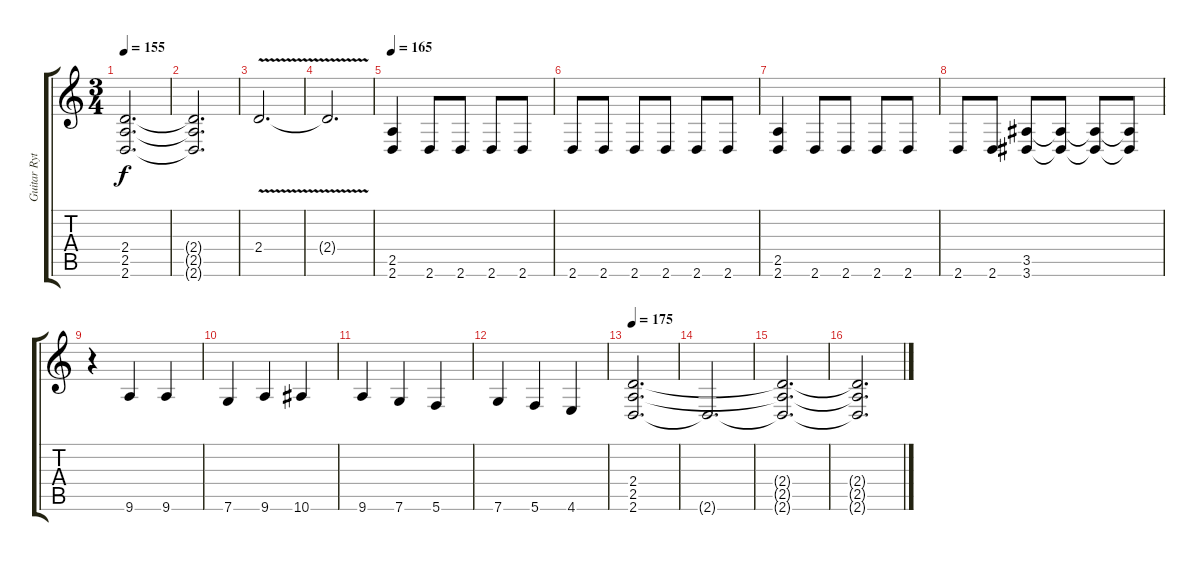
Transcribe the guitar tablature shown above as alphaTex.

\track ("Guitar Rythm" "Guitar Ryt") {instrument distortionguitar}
\staff {score tabs}
\tuning (D4 A3 F3 C3 G2 C2) {hide}
\ts (3 4)
\tempo 155
\clef g2
\ks c
(2.4 2.5 2.6).2{d dy f} |
(2.4{t} 2.5{t} 2.6{t}).2{d} |
2.4{v}.2{d} |
2.4{t}.2{d} |
\tempo 165
(2.5 2.6).4 2.6.8 2.6.8 2.6.8 2.6.8 |
2.6.8 2.6.8 2.6.8 2.6.8 2.6.8 2.6.8 |
(2.5 2.6).4 2.6.8 2.6.8 2.6.8 2.6.8 |
2.6.8 2.6.8 (3.5 3.6).8 (3.5{t} 3.6{t}).8 (3.5{t} 3.6{t}).8 (3.5{t} 3.6{t}).8 |
r.4 9.6.4 9.6.4 |
7.6.4 9.6.4 10.6.4 |
9.6.4 7.6.4 5.6.4 |
7.6.4 5.6.4 4.6.4 |
\tempo 175
(2.4 2.5 2.6).2{d} |
2.6{t}.2{d} |
(2.4{t} 2.5{t} 2.6{t}).2{d} |
(2.4{t} 2.5{t} 2.6{t}).2{d}
